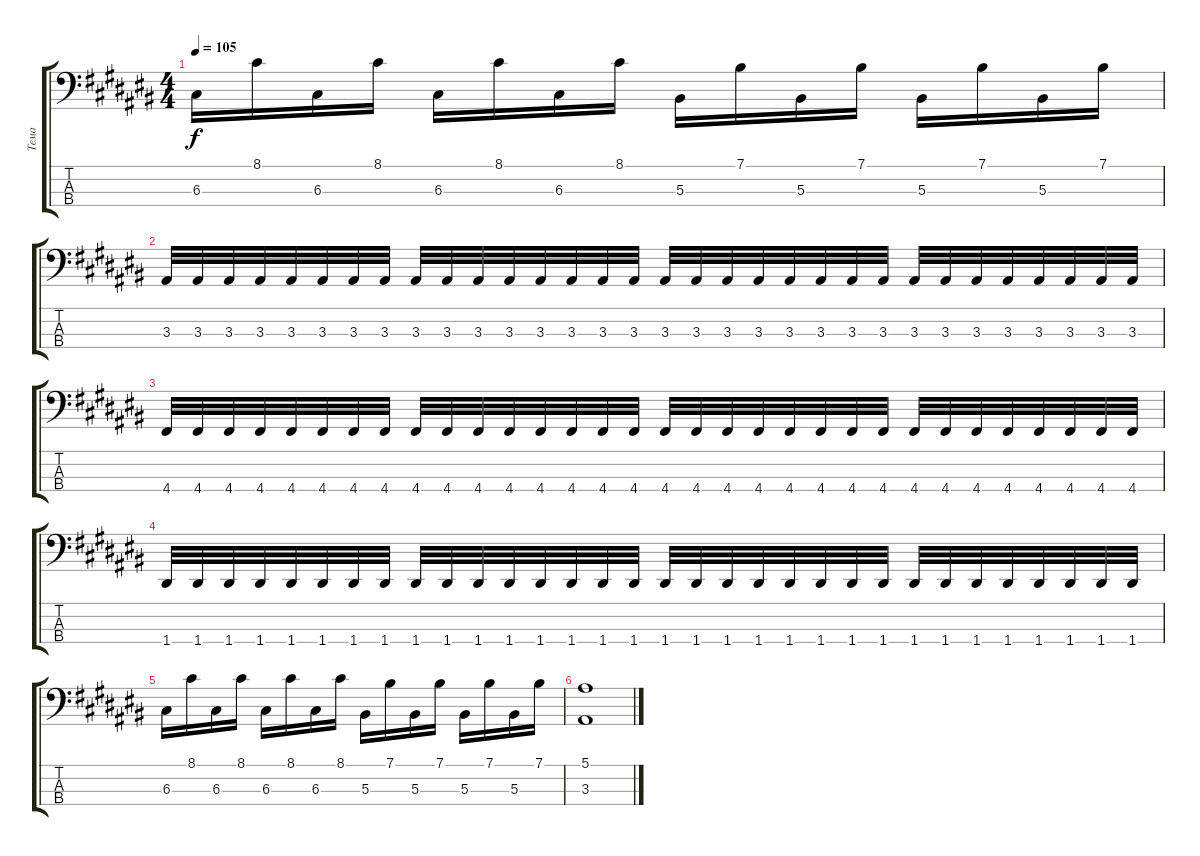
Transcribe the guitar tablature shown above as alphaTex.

\track ("Тема" "Тема") {instrument electricbassfinger}
\staff {score tabs}
\tuning (F2 C2 G1 D1) {hide}
\ts (4 4)
\tempo 105
\clef f4
\ks c#
6.3.16{dy f} 8.1.16 6.3.16 8.1.16 6.3.16 8.1.16 6.3.16 8.1.16 5.3.16 7.1.16 5.3.16 7.1.16 5.3.16 7.1.16 5.3.16 7.1.16 |
3.3.32 3.3.32 3.3.32 3.3.32 3.3.32 3.3.32 3.3.32 3.3.32 3.3.32 3.3.32 3.3.32 3.3.32 3.3.32 3.3.32 3.3.32 3.3.32 3.3.32 3.3.32 3.3.32 3.3.32 3.3.32 3.3.32 3.3.32 3.3.32 3.3.32 3.3.32 3.3.32 3.3.32 3.3.32 3.3.32 3.3.32 3.3.32 |
4.4.32 4.4.32 4.4.32 4.4.32 4.4.32 4.4.32 4.4.32 4.4.32 4.4.32 4.4.32 4.4.32 4.4.32 4.4.32 4.4.32 4.4.32 4.4.32 4.4.32 4.4.32 4.4.32 4.4.32 4.4.32 4.4.32 4.4.32 4.4.32 4.4.32 4.4.32 4.4.32 4.4.32 4.4.32 4.4.32 4.4.32 4.4.32 |
1.4.32 1.4.32 1.4.32 1.4.32 1.4.32 1.4.32 1.4.32 1.4.32 1.4.32 1.4.32 1.4.32 1.4.32 1.4.32 1.4.32 1.4.32 1.4.32 1.4.32 1.4.32 1.4.32 1.4.32 1.4.32 1.4.32 1.4.32 1.4.32 1.4.32 1.4.32 1.4.32 1.4.32 1.4.32 1.4.32 1.4.32 1.4.32 |
6.3.16 8.1.16 6.3.16 8.1.16 6.3.16 8.1.16 6.3.16 8.1.16 5.3.16 7.1.16 5.3.16 7.1.16 5.3.16 7.1.16 5.3.16 7.1.16 |
(5.1 3.3).1
